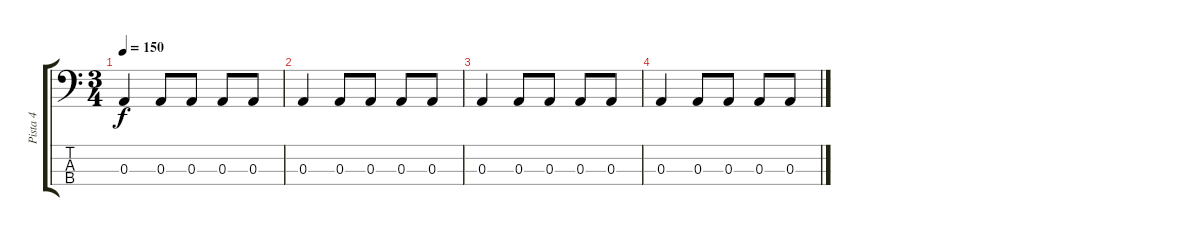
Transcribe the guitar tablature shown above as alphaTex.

\track ("Pista 4" "Pista 4") {instrument electricbassfinger}
\staff {score tabs}
\tuning (G2 D2 A1 E1) {hide}
\ts (3 4)
\tempo 150
\clef f4
\ks c
0.3.4{dy f} 0.3.8 0.3.8 0.3.8 0.3.8 |
0.3.4 0.3.8 0.3.8 0.3.8 0.3.8 |
0.3.4 0.3.8 0.3.8 0.3.8 0.3.8 |
0.3.4 0.3.8 0.3.8 0.3.8 0.3.8
